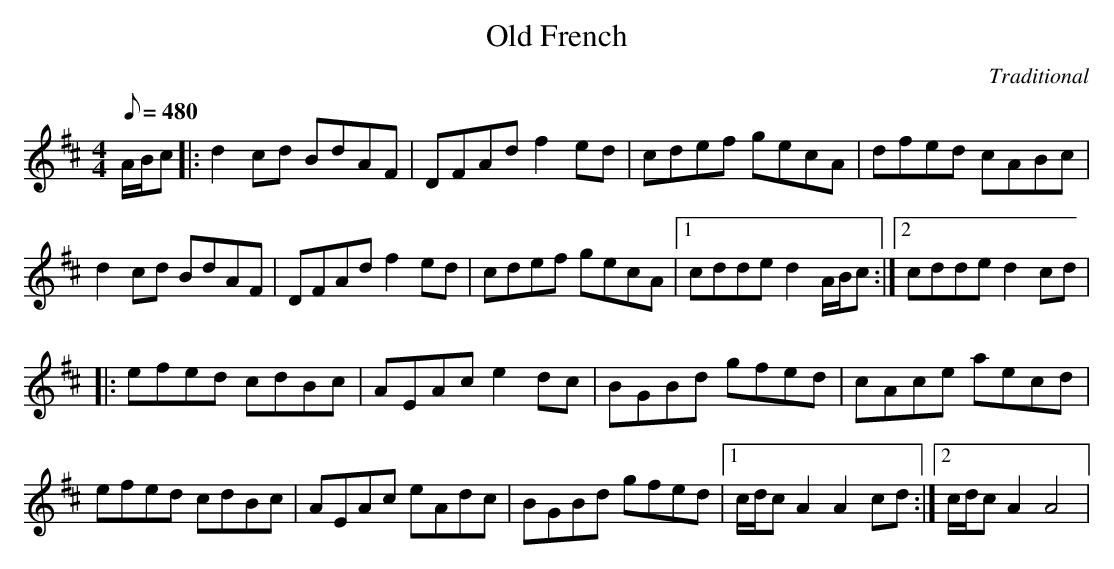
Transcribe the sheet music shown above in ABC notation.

X:1
T:Old French
C:Traditional
M:4/4
L:1/8
Q:1/8=480
K:D
A/B/c|:d2cd BdAF|DFAd f2ed|cdef gecA|dfed cABc|
d2cd BdAF|DFAd f2ed|cdef gecA|1 cdde d2A/B/c:|2 cdde d2cd|
|:efed cdBc|AEAc e2dc|BGBd gfed|cAce aecd|
efed cdBc|AEAc eAdc|BGBd gfed|1 c/d/cA2 A2cd:|2 c/d/cA2 A4|
